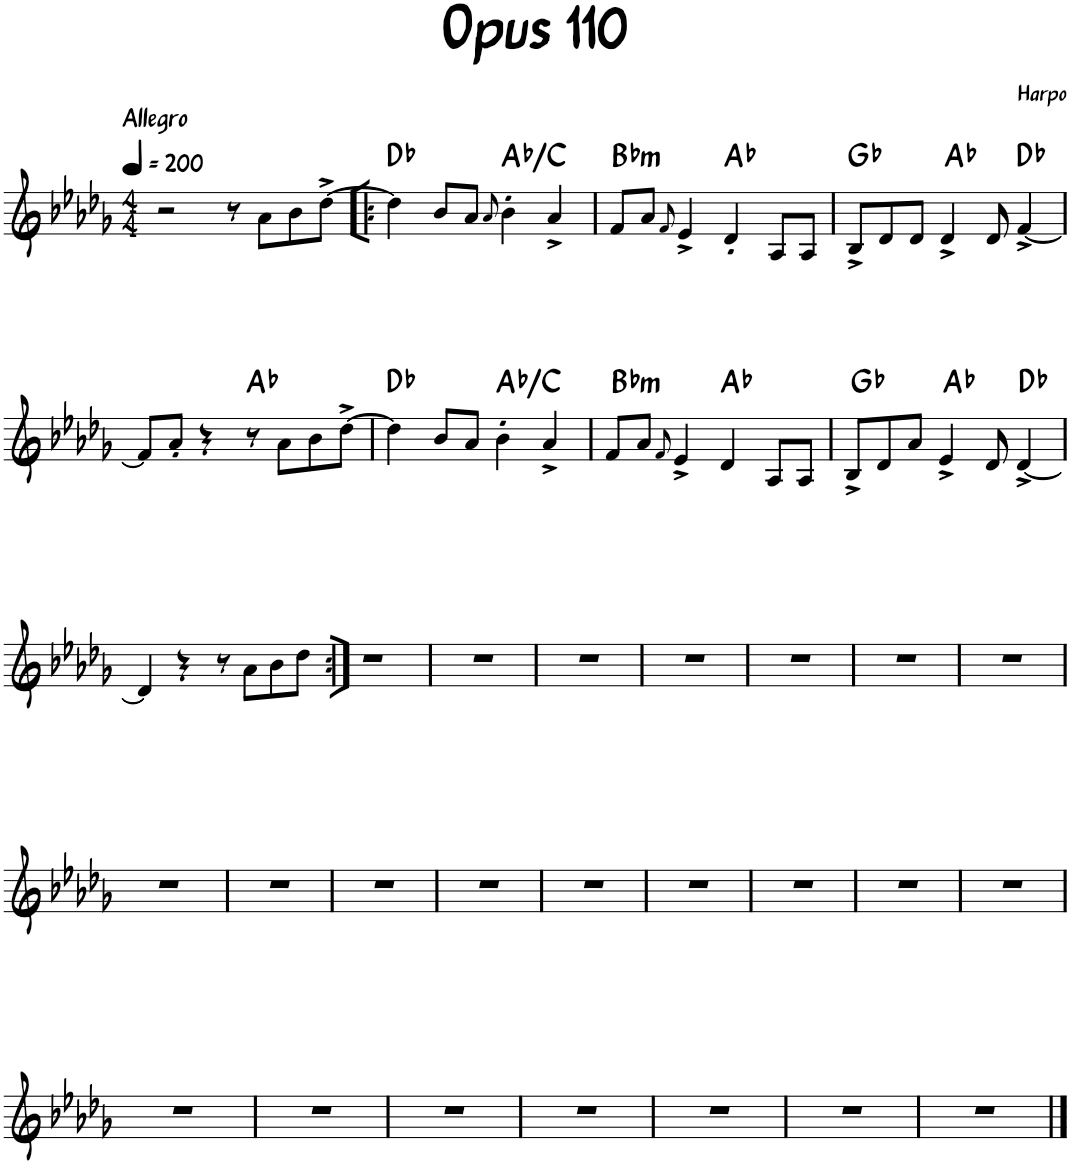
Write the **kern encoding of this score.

**kern	**harte
*part1	*part1
*staff1	*
*I"Piano	*
*I'Pno.	*
*clefG2	*
*k[b-e-a-d-g-]	*
*M4/4	*
*MM200	*
=1	=1
!LO:TX:a:B:t=Allegro	!
2r	.
8r	.
8a-\L	.
8b-\	.
[8dd-^\J	.
=2!|:	=2!|:
4dd-\]	Db:maj
8b-/L	.
8a-/J	.
8qa-/	.
4b-'\	Ab:maj/3
4a-^/	.
=3	=3
!	!LO:H:kt=m
8f/L	Bb:min
8a-/J	.
8qf/	.
4e-^/	.
4d-'/	Ab:maj
8A-/L	.
8A-/J	.
=4	=4
8B-^/L	Gb:maj
8d-/	.
8d-/J	.
4d-^/	Ab:maj
8d-/	.
[4f^/	Db:maj
!!LO:LB:g=z
=5	=5
8f/L]	.
8a-'/J	.
4r	.
8r	Ab:maj
8a-\L	.
8b-\	.
[8dd-^\J	.
=6	=6
4dd-\]	Db:maj
8b-/L	.
8a-/J	.
4b-'\	Ab:maj/3
4a-^/	.
=7	=7
!	!LO:H:kt=m
8f/L	Bb:min
8a-/J	.
8qf/	.
4e-^/	.
4d-/	Ab:maj
8A-/L	.
8A-/J	.
=8	=8
8B-^/L	Gb:maj
8d-/	.
8a-/J	.
4e-^/	Ab:maj
8d-/	.
[4d-^/	Db:maj
!!LO:LB:g=z
=9	=9
4d-/]	.
4r	.
8r	.
8a-\L	.
8b-\	.
8dd-\J	.
=10:|!	=10:|!
1r	.
=11	=11
1r	.
=12	=12
1r	.
=13	=13
1r	.
=14	=14
1r	.
=15	=15
1r	.
=16	=16
1r	.
!!LO:LB:g=z
=17	=17
1r	.
=18	=18
1r	.
=19	=19
1r	.
=20	=20
1r	.
=21	=21
1r	.
=22	=22
1r	.
=23	=23
1r	.
=24	=24
1r	.
=25	=25
1r	.
!!LO:LB:g=z
=26	=26
1r	.
=27	=27
1r	.
=28	=28
1r	.
=29	=29
1r	.
=30	=30
1r	.
=31	=31
1r	.
=32	=32
1r	.
==	==
*-	*-
